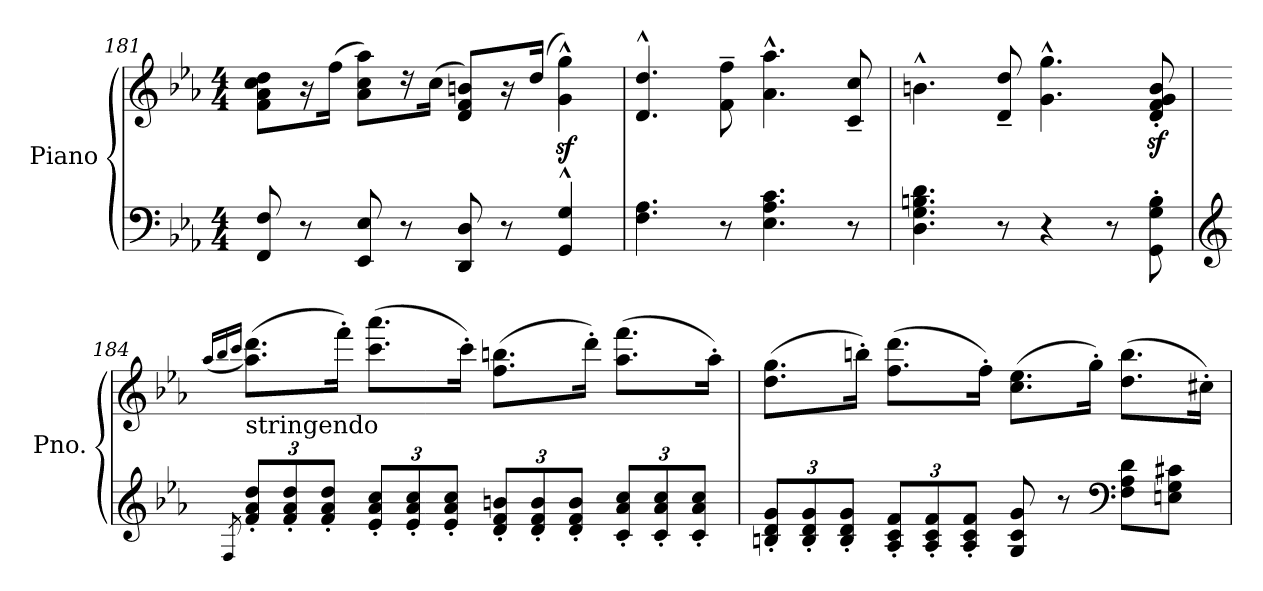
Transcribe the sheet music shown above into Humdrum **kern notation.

**kern	**kern
*part1	*part1
*staff2	*staff1
*I"Piano	*
*I'Pno.	*
*clefF4	*clefG2
*k[b-e-a-]	*k[b-e-a-]
*M4/4	*M4/4
=181	=181
8FF/ 8F/	8f\ 8a-\ 8cc\ 8dd\L
8r	16r
.	(>16ff\Jk
8EE-/ 8E-/	8a-\ 8cc\ 8aa-\L)
8r	16r
.	(>16cc\Jk
8DD/ 8D/	8d/ 8f/ 8bn/L)
8r	16r
.	(>16dd/Jk
4GG/^^ 4G/^^	4g\z<^^ 4gg\z<^^)
=182	=182
4.F\ 4.A-\	4.d/^^ 4.dd/^^
8r	8f\~ 8ff\~
4.E-\ 4.A-\ 4.c\	4.a-\^^ 4.aa-\^^
8r	8c/~ 8cc/~
=183	=183
4.D\ 4.G\ 4.Bn\ 4.d\	4.bn^^\
8r	8d/~ 8dd/~
4r	4.g\^^ 4.gg\^^
8r	.
8GG\' 8G\' 8B\'	8d/z<' 8f/z<' 8g/z<' 8b/z<'
!!LO:LB:g=z
=184	=184
*clefG2	*
.	(<16qaa-/LL
.	16qbb-/
8qF/	16qccc/JJ
*Xbrackettup	*
!	!LO:TX:b:t=stringendo
12f/' 12a-/' 12dd/'L	(>8.aa-\ 8.ddd\L)
12f/' 12a-/' 12dd/'	.
12f/' 12a-/' 12dd/'J	.
.	16fff'\Jk)
12e-/' 12a-/' 12cc/'L	(>8.ccc\ 8.aaa-\L
12e-/' 12a-/' 12cc/'	.
12e-/' 12a-/' 12cc/'J	.
.	16ccc'\Jk)
12d/' 12f/' 12bn/'L	(>8.ff\ 8.bbn\L
12d/' 12f/' 12b/'	.
12d/' 12f/' 12b/'J	.
.	16ddd'\Jk)
12c/' 12a-/' 12cc/'L	(>8.aa-\ 8.fff\L
12c/' 12a-/' 12cc/'	.
12c/' 12a-/' 12cc/'J	.
.	16aa-'\Jk)
=185	=185
12Bn/' 12d/' 12g/'L	(>8.dd\ 8.gg\L
12B/' 12d/' 12g/'	.
12B/' 12d/' 12g/'J	.
.	16bbn'\Jk)
12A-/' 12c/' 12f/'L	(>8.ff\ 8.ddd\L
12A-/' 12c/' 12f/'	.
12A-/' 12c/' 12f/'J	.
.	16ff'\Jk)
8G/ 8c/ 8g/	(>8.cc\ 8.ee-\L
8r	.
.	16gg'\Jk)
*clefF4	*
8F\ 8A-\ 8d\L	(>8.dd\ 8.bb\L
8En\ 8G\ 8c#X\J	.
.	16cc#X'\Jk)
=	=
*-	*-
